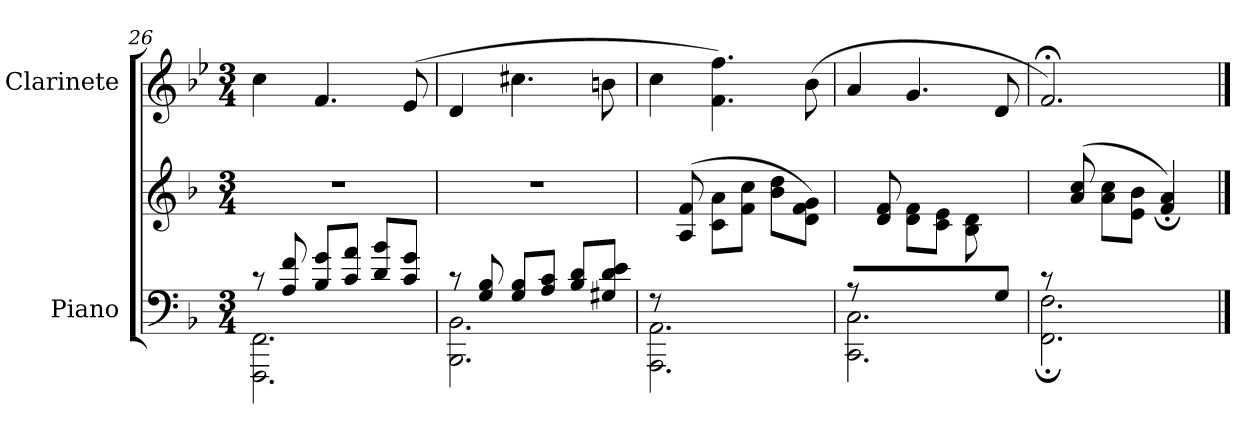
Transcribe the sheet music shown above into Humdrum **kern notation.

**kern	**kern	**kern
*part2	*part2	*part1
*staff3	*staff2	*staff1
*I"Piano	*	*I"Clarinete
*I'Pno	*	*I'Cl.
*clefF4	*clefG2	*clefG2
*	*	*ITrd1c2
*k[b-]	*k[b-]	*k[b-e-a-d-]
*M3/4	*M3/4	*M3/4
=26	=26	=26
*^	*	*
8r	2.FFF\ 2.FF\	2.r	4b-\
8A/ 8f/	.	.	.
8B-/ 8g/L	.	.	4.e-/
8c/ 8a/J	.	.	.
8d/ 8b-/L	.	.	.
8c/ 8g/J	.	.	(>8d-/
=27	=27	=27	=27
8r	2.BBB-\ 2.BB-\	2.r	4c/
8G/ 8B-/	.	.	.
8G/ 8B-/L	.	.	4.bn\
8A/ 8c/J	.	.	.
8B-/ 8d/L	.	.	.
8G#X/ 8d/ 8e/J	.	.	8an\
!!LO:LB:g=z
=28	=28	=28	=28
*	*	*^	*
8r	2.AAA\ 2.AA\	2.ryy	8ryy	4b-\
2ryy	.	.	(>8A/ 8f/	.
.	.	.	8c\ 8a\L	4.e-\ 4.ee-\)
.	.	.	8f\ 8cc\J	.
.	.	.	8b-\ 8dd\L	.
8ryy	.	.	8d\ 8f\ 8g\J)	(>8a-\
=29	=29	=29	=29	=29
8r	2.CC\ 2.C\	2.ryy	8ryy	4g/
2ryy	.	.	(>8d/ 8f/	.
.	.	.	8d\ 8f\L	4.f/
.	.	.	8c\ 8e\J	.
.	.	.	8B-\ 8d\L	.
8G/J)	.	.	8ryy	8c/
=30	=30	=30	=30	=30
*	*	*	*	*MM40
8r	2.FF\; 2.F\;	2.ryy	8ryy	2.e-;</)
2ryy	.	.	(>8a/ 8cc/	.
.	.	.	8a\ 8cc\L	.
.	.	.	8e\ 8b-\J	.
.	.	.	4f/;< 4a/;<)	.
8ryy	.	.	.	.
*v	*v	*	*	*
*	*v	*v	*
==	==	==
*-	*-	*-
